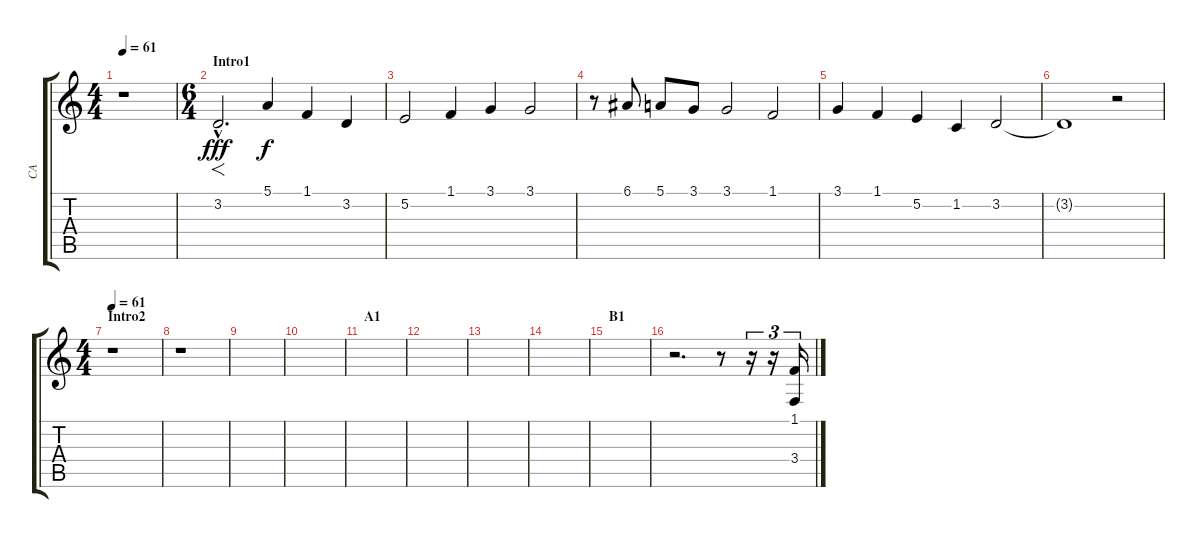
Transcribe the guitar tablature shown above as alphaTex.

\track ("CA" "CA") {instrument choiraahs}
\staff {score tabs}
\tuning (E4 B3 G3 D3 A2 E2) {hide}
\ts (4 4)
\tempo 61
\tempo 70
\tempo 61
\clef g2
\ks c
r.1{dy fff instrument choiraahs} |
\ts (6 4)
\section ("" "Intro1")
3.2{hac}.2{f d} 5.1.4{dy f} 1.1.4 3.2.4 |
5.2.2 1.1.4 3.1.4 3.1.2 |
r.8 6.1.8 5.1.8 3.1.8 3.1.2 1.1.2 |
3.1.4 1.1.4 5.2.4 1.2.4 3.2.2 |
3.2{t}.1{volume 0} r.2 |
\ts (4 4)
\section ("" "Intro2")
\tempo 61
r.1 |
r.1{volume 13} |
|
|
\section ("" "A1")
|
|
|
|
\section ("" "B1")
|
r.2{d} r.8 r.16{tu (3 2)} r.16{tu (3 2)} (1.1 3.4).16{tu (3 2)}
